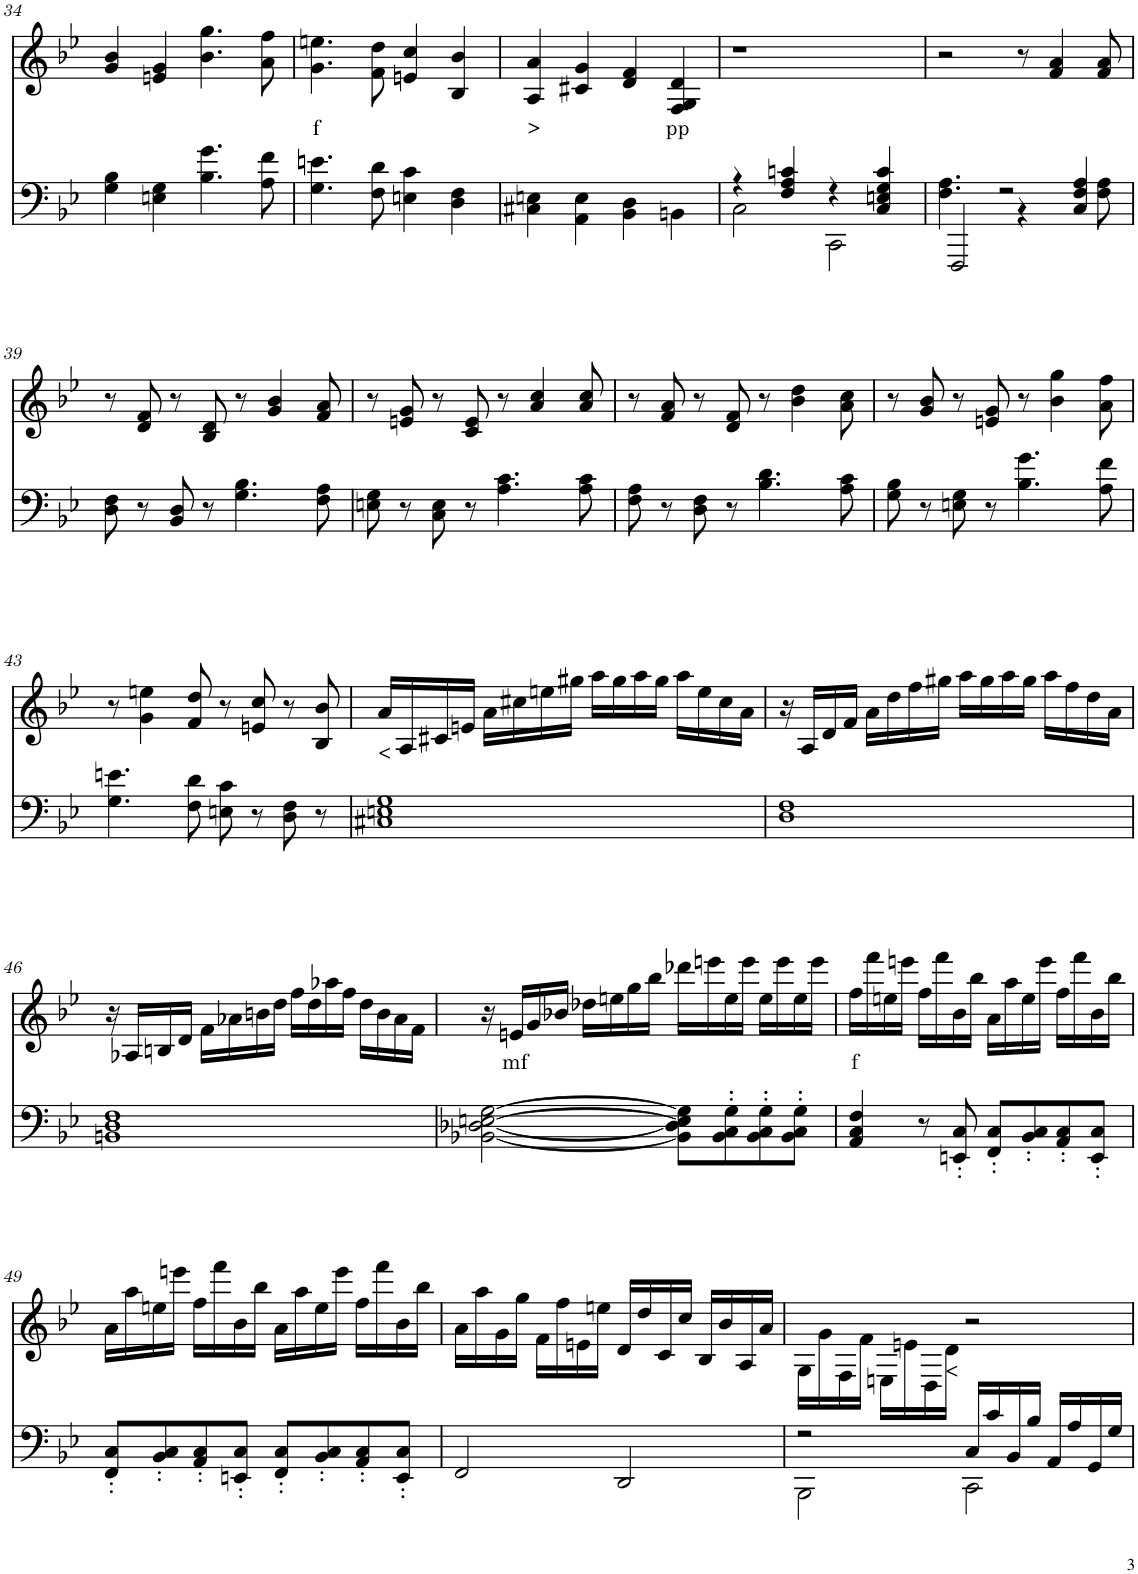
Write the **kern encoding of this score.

**kern	**kern	**text
*part2	*part1	*part1
*staff2	*staff1	*staff1
*I"Piano	*I"Piano	*
*I'Pno	*I'Pno	*
!!LO:PB:g=z
*clefF4	*clefG2	*
*k[b-e-]	*k[b-e-]	*
*B-:	*B-:	*
*M4/4	*M4/4	*
=34	=34	=34
4G\ 4B-\	4g/ 4b-/	.
4En\ 4G\	4en/ 4g/	.
4.B-\ 4.g\	4.b-\ 4.gg\	.
8A\ 8f\	8a\ 8ff\	.
=35	=35	=35
!	!	!LO:LY:b
4.G\ 4.en\	4.g\ 4.een\	f
8F\ 8d\	8f\ 8dd\	.
4En\ 4c\	4en/ 4cc/	.
4D\ 4F\	4B-/ 4b-/	.
=36	=36	=36
!	!	!LO:LY:b
4C#X\ 4En\	4A/ 4a/	>
4AA\ 4E\	4c#X/ 4g/	.
4BB-\ 4D\	4d/ 4f/	.
!	!	!LO:LY:b
4BBn\	4F/ 4G/ 4d/	pp
=37	=37	=37
*^	*	*
4r	2C\	1r	.
4F/ 4A/ 4cn/	.	.	.
4r	2CC\	.	.
4C/ 4En/ 4G/ 4c/	.	.	.
=38	=38	=38	=38
4.F\ 4.A\	2FFF/	2r	.
2r	.	.	.
.	4r	8r	.
.	.	4f/ 4a/	.
.	4C/ 4F/ 4A/	.	.
8F\ 8A\	.	8f/ 8a/	.
*v	*v	*	*
!!LO:LB:g=z
=39	=39	=39
8D\ 8F\	8r	.
8r	8d/ 8f/	.
8BB-/ 8D/	8r	.
8r	8B-/ 8d/	.
4.G\ 4.B-\	8r	.
.	4g/ 4b-/	.
8F\ 8A\	8f/ 8a/	.
=40	=40	=40
8En\ 8G\	8r	.
8r	8en/ 8g/	.
8C\ 8E\	8r	.
8r	8c/ 8e/	.
4.A\ 4.c\	8r	.
.	4a/ 4cc/	.
8A\ 8c\	8a/ 8cc/	.
=41	=41	=41
8F\ 8A\	8r	.
8r	8f/ 8a/	.
8D\ 8F\	8r	.
8r	8d/ 8f/	.
4.B-\ 4.d\	8r	.
.	4b-\ 4dd\	.
8A\ 8c\	8a\ 8cc\	.
=42	=42	=42
8G\ 8B-\	8r	.
8r	8g/ 8b-/	.
8En\ 8G\	8r	.
8r	8en/ 8g/	.
4.B-\ 4.g\	8r	.
.	4b-\ 4gg\	.
8A\ 8f\	8a\ 8ff\	.
!!LO:LB:g=z
=43	=43	=43
4.G\ 4.en\	8r	.
.	4g\ 4een\	.
8F\ 8d\	8f/ 8dd/	.
8En\ 8c\	8r	.
8r	8en/ 8cc/	.
8D\ 8F\	8r	.
8r	8B-/ 8b-/	.
=44	=44	=44
!	!	!LO:LY:b
1C#X 1En 1G	16a/LL	<
.	16A/	.
.	16c#X/	.
.	16en/JJ	.
.	16a\LL	.
.	16cc#X\	.
.	16een\	.
.	16gg#X\JJ	.
.	16aa\LL	.
.	16gg#\	.
.	16aa\	.
.	16gg#\JJ	.
.	16aa\LL	.
.	16ee\	.
.	16cc#\	.
.	16a\JJ	.
=45	=45	=45
1D 1F	16r	.
.	16A/LL	.
.	16d/	.
.	16f/JJ	.
.	16a\LL	.
.	16dd\	.
.	16ff\	.
.	16gg#X\JJ	.
.	16aa\LL	.
.	16gg#\	.
.	16aa\	.
.	16gg#\JJ	.
.	16aa\LL	.
.	16ff\	.
.	16dd\	.
.	16a\JJ	.
!!LO:LB:g=z
=46	=46	=46
1BBn 1D 1F	16r	.
.	16A-X/LL	.
.	16Bn/	.
.	16d/JJ	.
.	16f\LL	.
.	16a-X\	.
.	16bn\	.
.	16dd\JJ	.
.	16ff\LL	.
.	16dd\	.
.	16aa-X\	.
.	16ff\JJ	.
.	16dd\LL	.
.	16b\	.
.	16a-\	.
.	16f\JJ	.
=47	=47	=47
[2BB-X\ [2D-X\ [2En\ [2G\	16r	.
!	!	!LO:LY:b
.	16en/LL	mf
.	16g/	.
.	16b-X/JJ	.
.	16dd-X\LL	.
.	16een\	.
.	16gg\	.
.	16bb-\JJ	.
8BB-\] 8D-\] 8E\] 8G\]L	16ddd-X\LL	.
.	16eeen\	.
8BB-\' 8C\' 8G\'	16ee\	.
.	16eee\JJ	.
8BB-\' 8C\' 8G\'	16ee\LL	.
.	16eee\	.
8BB-\' 8C\' 8G\'J	16ee\	.
.	16eee\JJ	.
=48	=48	=48
!	!	!LO:LY:b
4AA/ 4C/ 4F/	16ff\LL	f
.	16fff\	.
.	16een\	.
.	16eeen\JJ	.
8r	16ff\LL	.
.	16fff\	.
8EEn/' 8C/'	16b-\	.
.	16bb-\JJ	.
8FF/' 8C/'L	16a\LL	.
.	16aa\	.
8BB-/' 8C/'	16ee\	.
.	16eee\JJ	.
8AA/' 8C/'	16ff\LL	.
.	16fff\	.
8EE/' 8C/'J	16b-\	.
.	16bb-\JJ	.
!!LO:LB:g=z
=49	=49	=49
8FF/' 8C/'L	16a\LL	.
.	16aa\	.
8BB-/' 8C/'	16een\	.
.	16eeen\JJ	.
8AA/' 8C/'	16ff\LL	.
.	16fff\	.
8EEn/' 8C/'J	16b-\	.
.	16bb-\JJ	.
8FF/' 8C/'L	16a\LL	.
.	16aa\	.
8BB-/' 8C/'	16ee\	.
.	16eee\JJ	.
8AA/' 8C/'	16ff\LL	.
.	16fff\	.
8EE/' 8C/'J	16b-\	.
.	16bb-\JJ	.
=50	=50	=50
2FF/	16a\LL	.
.	16aa\	.
.	16g\	.
.	16gg\JJ	.
.	16f\LL	.
.	16ff\	.
.	16en\	.
.	16een\JJ	.
2DD/	16d/LL	.
.	16dd/	.
.	16c/	.
.	16cc/JJ	.
.	16B-/LL	.
.	16b-/	.
.	16A/	.
.	16a/JJ	.
=51	=51	=51
*^	*	*
2r	2BBB-\	16G\LL	.
.	.	16g\	.
.	.	16F\	.
.	.	16f\JJ	.
.	.	16En\LL	.
.	.	16en\	.
.	.	16D\	.
!	!	!	!LO:LY:b
.	.	16d\JJ	<
16C/LL	2CC\	2r	.
16c/	.	.	.
16BB-/	.	.	.
16B-/JJ	.	.	.
16AA/LL	.	.	.
16A/	.	.	.
16GG/	.	.	.
16G/JJ	.	.	.
*v	*v	*	*
=	=	=
*-	*-	*-
